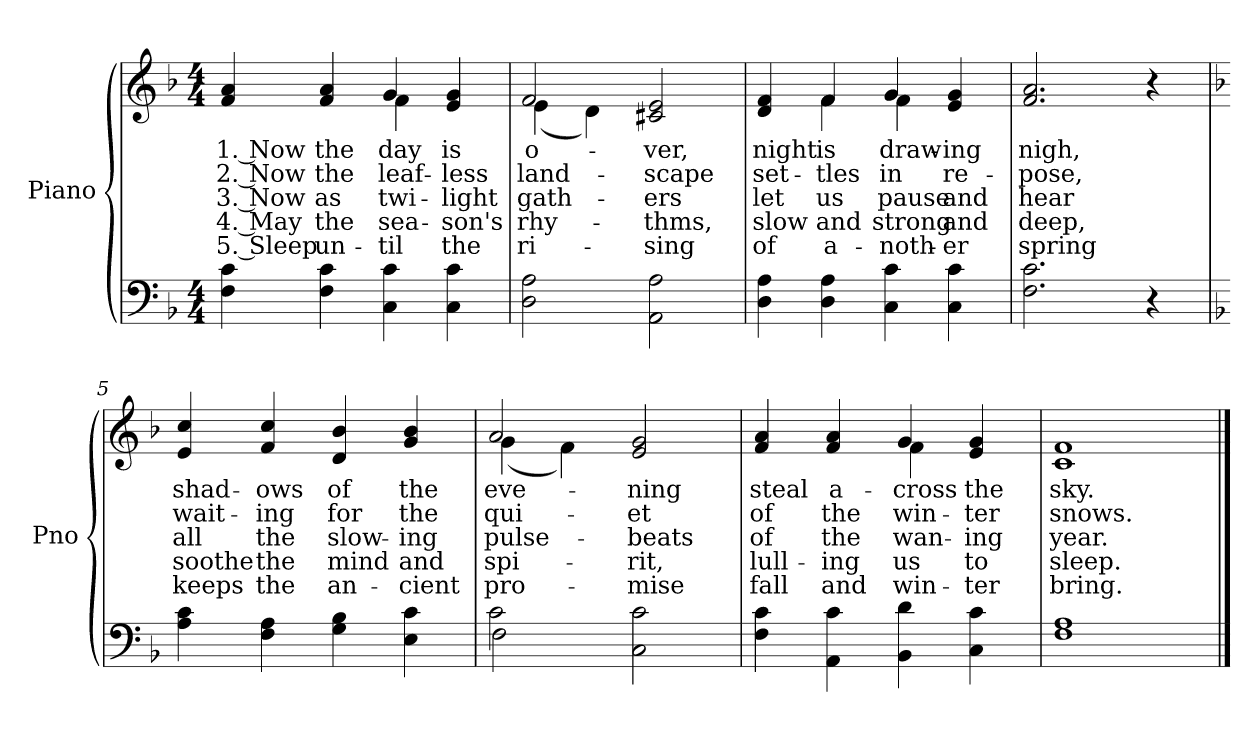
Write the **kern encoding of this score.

**kern	**kern	**text	**text	**text	**text	**text
*part2	*part1	*part1	*part1	*part1	*part1	*part1
*staff2	*staff1	*staff1	*staff1	*staff1	*staff1	*staff1
*I"Piano	*I"Piano	*	*	*	*	*
*I'Pno	*I'Pno	*	*	*	*	*
*clefF4	*clefG2	*	*	*	*	*
*k[b-]	*k[b-]	*	*	*	*	*
*M4/4	*M4/4	*	*	*	*	*
*MM116	*MM116	*	*	*	*	*
=1	=1	=1	=1	=1	=1	=1
!	!	!LO:LY:b	!LO:LY:b	!LO:LY:b	!LO:LY:b	!LO:LY:b
*	*^	*	*	*	*	*
4F\ 4c\	4f/ 4a/	2ryy	1. Now	2. Now	3. Now	4. May	5. Sleep
!	!	!	!LO:LY:b	!LO:LY:b	!LO:LY:b	!LO:LY:b	!LO:LY:b
4F\ 4c\	4f/ 4a/	.	the	the	as	the	un-
!	!	!	!LO:LY:b	!LO:LY:b	!LO:LY:b	!LO:LY:b	!LO:LY:b
4C\ 4c\	4g/	4f\	day	leaf-	twi-	sea-	-til
!	!	!	!LO:LY:b	!LO:LY:b	!LO:LY:b	!LO:LY:b	!LO:LY:b
4C\ 4c\	4e/ 4g/	4ryy	is	-less	-light	-son's	the
=2	=2	=2	=2	=2	=2	=2	=2
!	!	!	!LO:LY:b	!LO:LY:b	!LO:LY:b	!LO:LY:b	!LO:LY:b
2D\ 2A\	2f/	(4e\	o-	land-	gath-	rhy-	ri-
.	.	4d\)	.	.	.	.	.
!	!	!	!LO:LY:b	!LO:LY:b	!LO:LY:b	!LO:LY:b	!LO:LY:b
2AA\ 2A\	2c#X/ 2e/	2ryy	-ver,	-scape	-ers	-thms,	-sing
=3	=3	=3	=3	=3	=3	=3	=3
!	!	!	!LO:LY:b	!LO:LY:b	!LO:LY:b	!LO:LY:b	!LO:LY:b
4D\ 4A\	4d/ 4f/	4ryy	night	set-	let	slow	of
!	!	!	!LO:LY:b	!LO:LY:b	!LO:LY:b	!LO:LY:b	!LO:LY:b
4D\ 4A\	4f/	4f\	is	-tles	us	and	a-
!	!	!	!LO:LY:b	!LO:LY:b	!LO:LY:b	!LO:LY:b	!LO:LY:b
4C\ 4c\	4g/	4f\	draw-	in	pause	strong	-noth-
!	!	!	!LO:LY:b	!LO:LY:b	!LO:LY:b	!LO:LY:b	!LO:LY:b
4C\ 4c\	4e/ 4g/	4ryy	-ing	re-	and	and	-er
=4	=4	=4	=4	=4	=4	=4	=4
!	!	!	!LO:LY:b	!LO:LY:b	!LO:LY:b	!LO:LY:b	!LO:LY:b
*	*v	*v	*	*	*	*	*
2.F\ 2.c\	2.f/ 2.a/	nigh,	-pose,	hear	deep,	spring
4r	4r	.	.	.	.	.
!!LO:LB:g=z
=5	=5	=5	=5	=5	=5	=5
*	*k[b-]	*	*	*	*	*
!	!	!LO:LY:b	!LO:LY:b	!LO:LY:b	!LO:LY:b	!LO:LY:b
4A\ 4c\	4e/ 4cc/	shad-	wait-	all	soothe	keeps
!	!	!LO:LY:b	!LO:LY:b	!LO:LY:b	!LO:LY:b	!LO:LY:b
4F\ 4A\	4f/ 4cc/	-ows	-ing	the	the	the
!	!	!LO:LY:b	!LO:LY:b	!LO:LY:b	!LO:LY:b	!LO:LY:b
4G\ 4B-\	4d/ 4b-/	of	for	slow-	mind	an-
!	!	!LO:LY:b	!LO:LY:b	!LO:LY:b	!LO:LY:b	!LO:LY:b
4E\ 4c\	4g/ 4b-/	the	the	-ing	and	-cient
=6	=6	=6	=6	=6	=6	=6
*^	*	*	*	*	*	*
!	!	!	!LO:LY:b	!LO:LY:b	!LO:LY:b	!LO:LY:b	!LO:LY:b
*	*	*^	*	*	*	*	*
2c\	2F\	2a/	(4g\	eve-	qui-	pulse-	spi-	pro-
.	.	.	4f\)	.	.	.	.	.
!	!	!	!	!LO:LY:b	!LO:LY:b	!LO:LY:b	!LO:LY:b	!LO:LY:b
2C\ 2c\	2ryy	2e/ 2g/	2ryy	-ning	-et	-beats	-rit,	-mise
=7	=7	=7	=7	=7	=7	=7	=7	=7
!	!	!	!	!LO:LY:b	!LO:LY:b	!LO:LY:b	!LO:LY:b	!LO:LY:b
*v	*v	*	*	*	*	*	*	*
4F\ 4c\	4f/ 4a/	2ryy	steal	of	of	lull-	fall
!	!	!	!LO:LY:b	!LO:LY:b	!LO:LY:b	!LO:LY:b	!LO:LY:b
4AA\ 4c\	4f/ 4a/	.	a-	the	the	-ing	and
!	!	!	!LO:LY:b	!LO:LY:b	!LO:LY:b	!LO:LY:b	!LO:LY:b
4BB-\ 4d\	4g/	4f\	-cross	win-	wan-	us	win-
!	!	!	!LO:LY:b	!LO:LY:b	!LO:LY:b	!LO:LY:b	!LO:LY:b
4C\ 4c\	4e/ 4g/	4ryy	the	-ter	-ing	to	-ter
=8	=8	=8	=8	=8	=8	=8	=8
!	!	!	!LO:LY:b	!LO:LY:b	!LO:LY:b	!LO:LY:b	!LO:LY:b
1F 1A	1f	1c	sky.	snows.	year.	sleep.	bring.
*	*v	*v	*	*	*	*	*
==	==	==	==	==	==	==
*-	*-	*-	*-	*-	*-	*-
